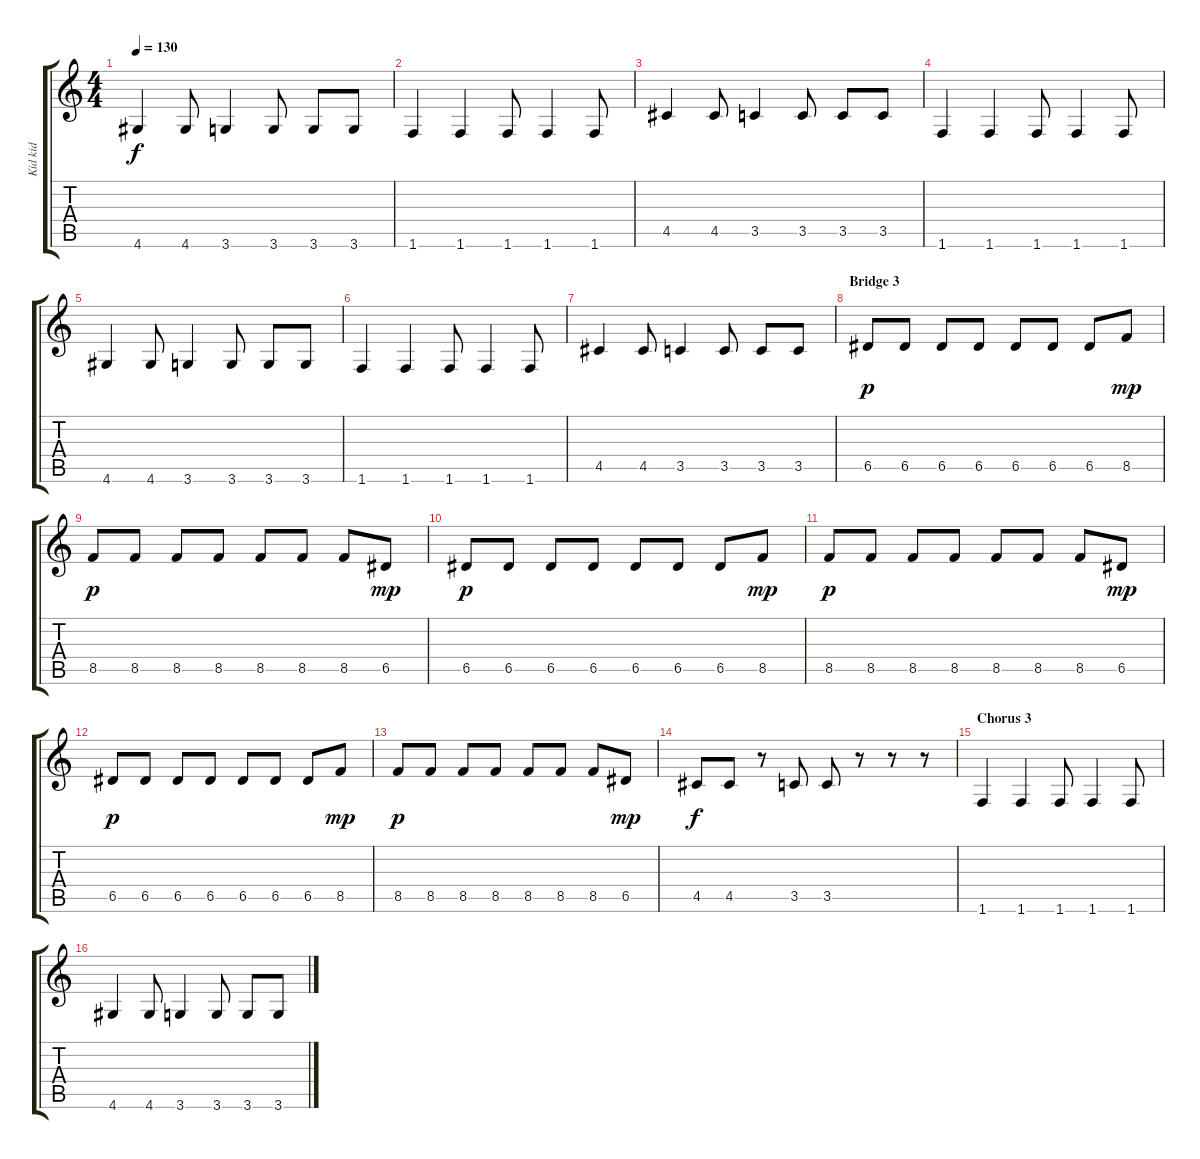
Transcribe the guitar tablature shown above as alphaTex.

\track ("Kid kid" "Kid kid") {instrument electricbassfinger}
\staff {score tabs}
\tuning (E4 B3 G3 D3 A2 E2) {hide}
\ts (4 4)
\tempo 130
\clef g2
\ks c
4.6.4{dy f} 4.6.8 3.6.4 3.6.8 3.6.8 3.6.8 |
1.6.4 1.6.4 1.6.8 1.6.4 1.6.8 |
4.5.4 4.5.8 3.5.4 3.5.8 3.5.8 3.5.8 |
1.6.4 1.6.4 1.6.8 1.6.4 1.6.8 |
4.6.4 4.6.8 3.6.4 3.6.8 3.6.8 3.6.8 |
1.6.4 1.6.4 1.6.8 1.6.4 1.6.8 |
4.5.4 4.5.8 3.5.4 3.5.8 3.5.8 3.5.8 |
\section ("" "Bridge 3")
6.5.8{dy p} 6.5.8 6.5.8 6.5.8 6.5.8 6.5.8 6.5.8 8.5.8{dy mp} |
8.5.8{dy p} 8.5.8 8.5.8 8.5.8 8.5.8 8.5.8 8.5.8 6.5.8{dy mp} |
6.5.8{dy p} 6.5.8 6.5.8 6.5.8 6.5.8 6.5.8 6.5.8 8.5.8{dy mp} |
8.5.8{dy p} 8.5.8 8.5.8 8.5.8 8.5.8 8.5.8 8.5.8 6.5.8{dy mp} |
6.5.8{dy p} 6.5.8 6.5.8 6.5.8 6.5.8 6.5.8 6.5.8 8.5.8{dy mp} |
8.5.8{dy p} 8.5.8 8.5.8 8.5.8 8.5.8 8.5.8 8.5.8 6.5.8{dy mp} |
4.5.8{dy f} 4.5.8 r.8 3.5.8 3.5.8 r.8 r.8 r.8 |
\section ("" "Chorus 3")
1.6.4 1.6.4 1.6.8 1.6.4 1.6.8 |
4.6.4 4.6.8 3.6.4 3.6.8 3.6.8 3.6.8
